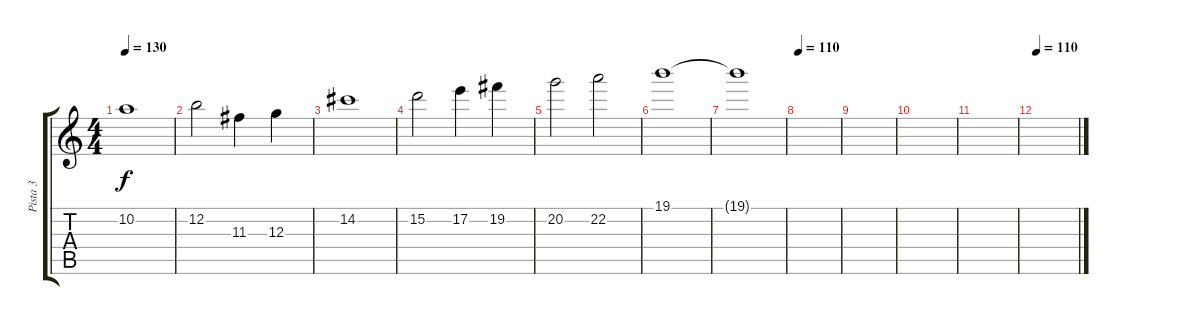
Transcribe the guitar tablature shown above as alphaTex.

\track ("Pista 3" "Pista 3") {instrument overdrivenguitar}
\staff {score tabs}
\tuning (E4 B3 G3 D3 A2 E2) {hide}
\ts (4 4)
\tempo 130
\clef g2
\ks c
10.2.1{dy f} |
12.2.2 11.3.4 12.3.4 |
14.2.1 |
15.2.2 17.2.4 19.2.4 |
20.2.2 22.2.2 |
19.1.1 |
19.1{t}.1 |
\tempo 110
|
|
|
|
\tempo 110
